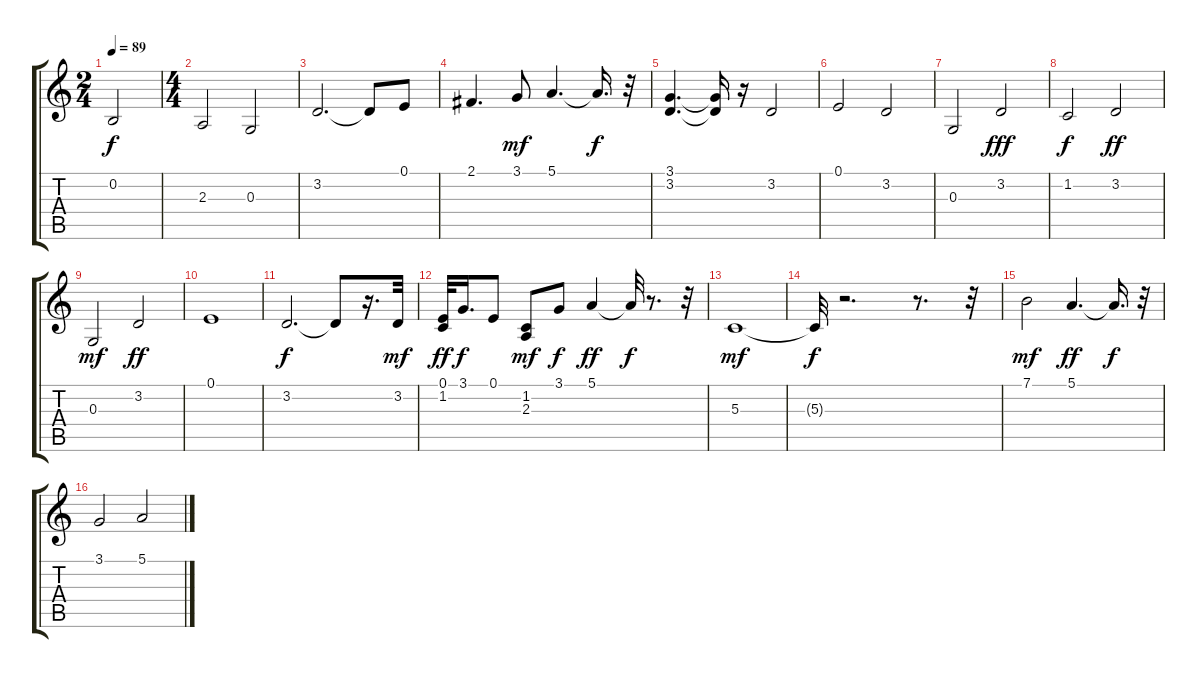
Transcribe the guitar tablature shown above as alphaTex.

\track "" {instrument tangoaccordion}
\staff {score tabs}
\tuning (E4 B3 G3 D3 A2 E2) {hide}
\ts (2 4)
\tempo 89
\clef g2
\ks c
0.2.2{dy f} |
\ts (4 4)
2.3.2 0.3.2 |
3.2.2{d} 3.2{t}.8 0.1.8 |
2.1.4{d} 3.1.8{dy mf} 5.1.4{d} 5.1{t}.16{d dy f} r.32 |
(3.1 3.2).4{d} (3.1{t} 3.2{t}).16 r.16 3.2.2 |
0.1.2 3.2.2 |
0.3.2 3.2.2{dy fff} |
1.2.2{dy f} 3.2.2{dy ff} |
0.3.2{dy mf} 3.2.2{dy ff} |
0.1.1 |
3.2.2{d dy f} 3.2{t}.8 r.16{d} 3.2.32{dy mf} |
(0.1 1.2).32{dy ff} 3.1.16{d dy f} 0.1.8 (1.2 2.3).8{dy mf} 3.1.8{dy f} 5.1.4{dy ff} 5.1{t}.32{dy f} r.8{d} r.32 |
5.3.1{dy mf} |
5.3{t}.32{dy f} r.2{d} r.8{d} r.32 |
7.1.2{dy mf} 5.1.4{d dy ff} 5.1{t}.16{d dy f} r.32 |
3.1.2 5.1.2
